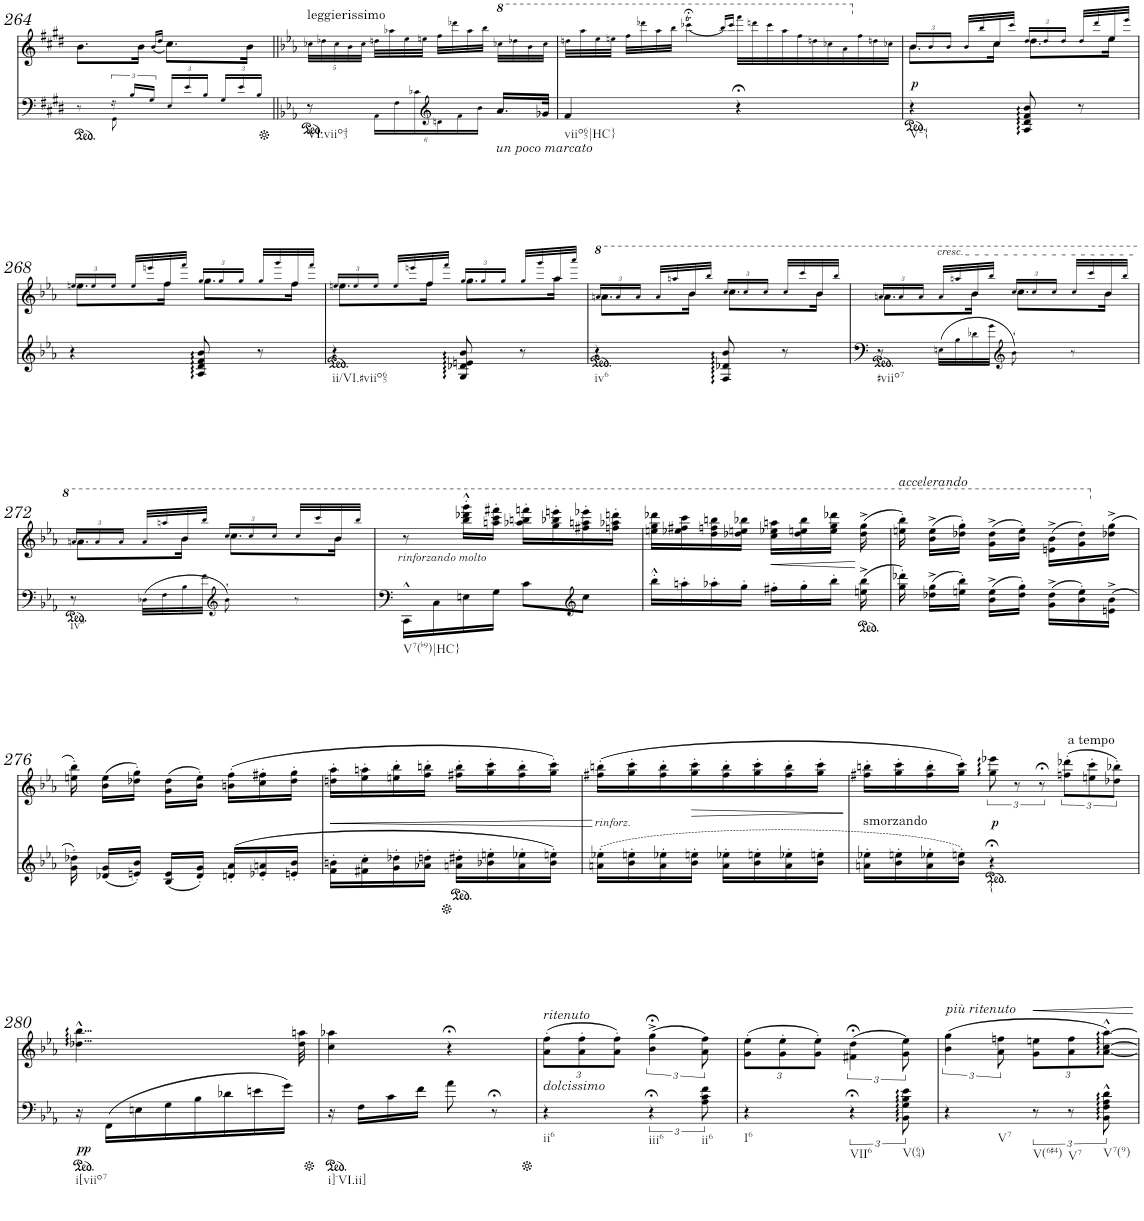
**kern	**kern	**dynam
*part1	*part1	*part1
*staff2	*staff1	*staff1/2
*I"Piano	*	*
*I'Pno.	*	*
!!LO:PB:g=z
*clefG2	*clefF4	*
*k[f#c#g#d#]	*k[f#c#g#d#]	*
*M2/4	*M2/4	*
=264	=264	=264
*^	*	*
8r	8ryy	8.b\L	.
24r	8GG#!\	.	.
24B!/LL	.	.	.
.	.	16b\Jk	.
24G#!/JJ	.	.	.
.	.	(16qb/LL	.
.	.	16qdd#/JJ	.
*Xbrackettup	*	*	*
24E!/LL	8ryy	8.cc#\L)	.
24e!/	.	.	.
24B!/JJ	.	.	.
24G#!/LL	8ryy	.	.
24e!/	.	.	.
.	.	16b\Jk	.
24B!/JJ	.	.	.
*v	*v	*	*
=265||	=265||	=265||
*k[b-e-a-]	*k[b-e-a-]	*
*	*Xbrackettup	*
!	!LO:TX:a:t=leggierissimo	!
!LO:TX:b:t=VI.viio43	!	!
8r	40cc-X!\LLL	.
.	40dd-X!\	.
.	40cc-!\	.
.	40b-!\	.
.	40cc-!\JJJ	.
24AA-!\LL	32ddn!\LLL	.
.	32aa-X!\	.
24F!\	.	.
.	32ee-!\	.
24c-X!\	.	.
.	32een!\JJJ	.
*clefG2	*	*
24dn!\	32ff!\LLL	.
.	32ddd-X!\	.
24f!\	.	.
.	32aa-!\	.
24b-!\JJ	.	.
.	32bb-!\JJJ	.
!LO:TX:b:i:t=un poco marcato	!	!
16.a-/LL	32ccc-X!\LLL	.
.	32ddd-X!\	.
.	32bb-!\	.
32g-X/JJk	32ccc-!\JJJ	.
=266	=266	=266
!LO:TX:b:t=viio65|HC}	!	!
4f/	32dddn!\LLL	.
.	32aaa-!\	.
.	32eee-!\	.
.	32eeen!\JJJ	.
.	32fff!\LLL	.
.	32dddd-X!\	.
.	32aaa-!\	.
.	32bbb-!\JJJ	.
4ryy	(<4cccc-X;<T!\	.
.	16qbbb-/LL)	.
.	16qcccc-/JJ	.
4r;<	32ffff!\LLL	.
.	32ddddn!\	.
.	32cccc-!\	.
.	32aaa-!\	.
.	32fff!\	.
.	32dddn!\	.
.	32ccc-X!\	.
.	32aa-!\	.
16ryy	32ff!\	.
.	32ddn!\	.
32ryy	32cc-X!\JJJ	.
=267	=267	=267
*	*^	*
!LO:TX:b:t=V2{	!	!	!
!	!LO:N:head=solid	!LO:N:head=solid	!LO:DY:b
4r	24b-!/LL	8.b-\L	p
.	24b-!/	.	.
.	24b-!/JJ	.	.
.	32b-!/LLL	.	.
.	32bb-!/	.	.
.	32cc!/	16cc\Jk	.
.	32ccc!/JJJ	.	.
8A-/ 8d/ 8f/ 8b-/	24dd!/LL	8.dd\L	.
.	24dd!/	.	.
.	24dd!/JJ	.	.
8r	32dd!/LLL	.	.
.	32ddd!/	.	.
.	32ee-!/	16ee-\Jk	.
.	32eee-!/JJJ	.	.
!!LO:LB:g=z	!!
=268	=268	=268	=268
4r	24een!/LL	8.ee\L	.
.	24ee!/	.	.
.	24ee!/JJ	.	.
.	32ee!/LLL	.	.
.	32eeen!/	.	.
.	32ff!/	16ff\Jk	.
.	32fff!/JJJ	.	.
8A-/ 8d/ 8f/ 8b-/	24gg!/LL	8.gg\L	.
.	24gg!/	.	.
.	24gg!/JJ	.	.
8r	32gg!/LLL	.	.
.	32ggg!/	.	.
.	32ff!/	16ff\Jk	.
.	32fff!/JJJ	.	.
=269	=269	=269	=269
!LO:TX:b:t=ii/VI.#viio65	!	!	!
4r	24een!/LL	8.ee\L	.
.	24ee!/	.	.
.	24ee!/JJ	.	.
.	32ee!/LLL	.	.
.	32eeen!/	.	.
.	32ff!/	16ff\Jk	.
.	32fff!/JJJ	.	.
8G/ 8d-X/ 8en/ 8b-/	24gg!/LL	8.gg\L	.
.	24gg!/	.	.
.	24gg!/JJ	.	.
8r	32gg!/LLL	.	.
.	32ggg!/	.	.
.	32aa-!/	16aa-\Jk	.
.	32aaa-!/JJJ	.	.
=270	=270	=270	=270
!LO:TX:b:t=iv6	!	!	!
4r	24aan!/LL	8.aa\L	.
.	24aa!/	.	.
.	24aa!/JJ	.	.
.	32aa!/LLL	.	.
.	32aaan!/	.	.
.	32bb-!/	16bb-\Jk	.
.	32bbb-!/JJJ	.	.
8F/ 8d-X/ 8b-/	24ccc!/LL	8.ccc\L	.
.	24ccc!/	.	.
.	24ccc!/JJ	.	.
8r	32ccc!/LLL	.	.
.	32cccc!/	.	.
.	32bb-!/	16bb-\Jk	.
.	32bbb-!/JJJ	.	.
=271	=271	=271	=271
!LO:TX:b:t=#viio7	!	!	!
8r	24aan!/LL	8.aa\L	.
.	24aa!/	.	.
.	24aa!/JJ	.	.
!	!LO:TX:a:i:t=cresc.	!	!
32En!\LLL	32aa!/LLL	.	.
32B-!\	32aaan!/	.	.
32d-X!\	32bb-!/	16bb-\Jk	.
32g!\JJJ	32bbb-!/JJJ	.	.
*clefG2	*	*	*
8b-`!\	24ccc!/LL	8.ccc\L	.
.	24ccc!/	.	.
.	24ccc!/JJ	.	.
8r	32ccc!/LLL	.	.
.	32cccc!/	.	.
.	32bb-!/	16bb-\Jk	.
.	32bbb-!/JJJ	.	.
!!LO:LB:g=z	!!
=272	=272	=272	=272
!LO:TX:b:t=iv6	!	!	!
8r	24aan!/LL	8.aa\L	.
.	24aa!/	.	.
.	24aa!/JJ	.	.
32D-X!\LLL	32aa!/LLL	.	.
32F!\	32aaan!/	.	.
32B-!\	32bb-!/	16bb-\Jk	.
32f!\JJJ	32bbb-!/JJJ	.	.
*clefG2	*	*	*
8b-`!\	24ccc!/LL	8.ccc\L	.
.	24ccc!/	.	.
.	24ccc!/JJ	.	.
8r	32ccc!/LLL	.	.
.	32cccc!/	.	.
.	32bb-!/	16bb-\Jk	.
.	32bbb-!/JJJ	.	.
=273	=273	=273	=273
!LO:TX:b:t=V7(b9)|HC}	!	!	!
!	!	!	!LO:DY:b
16CC^^\LL	8r	2ryy	other-dynamics
16C\	.	.	.
16En\	16bbb-\'^^ 16dddd-X\'^^ 16gggg\'^^LL	.	.
16G\JJ	16aaan\' 16cccc\' 16ffff#X\'JJ	.	.
8c\L	16aaa-X\' 16bbbn\' 16ffffn\'LL	.	.
.	16ggg\' 16bbb-X\' 16eeeen\'	.	.
*clefG2	*	*	*
8cc\J	16fff#X\' 16aaan\' 16eeee-X\'	.	.
.	16fffn\' 16aaa-X\' 16ddddn\'JJ	.	.
=274	=274	=274	=274
16bb-'^^\LL	16eeen\ 16ggg\ 16dddd-X\LL	2ryy	.
16aan'\	16eee-X\ 16fff#X\ 16cccc\	.	.
16aa-X'\	16ddd\ 16fffn\ 16bbbn\	.	.
16gg'\JJ	16ddd-X\ 16eeen\ 16bbb-X\JJ	.	.
!	!	!	!LO:HP:b
16ff#X'\LL	16ccc\ 16eee-X\ 16aaan\LL	.	<
16gg'\	16ddd-\ 16eeen\ 16bbb-\	.	.
16bb-'\JJ	16eee\ 16ggg\ 16dddd-X\JJ	.	.
16een\^ 16bb-\^	(16ddd-\^ 16ggg\^	.	[
=275	=275	=275	=275
!	!LO:TX:a:i:t=accelerando	!	!
16gg\' 16ddd-X\'	16eeen\' 16bbb-\')	2ryy	.
16dd-X\^ 16gg\^LL	(16bb-\^ 16eee\^LL	.	.
16een\' 16bb-\'JJ	16ddd-X\' 16ggg\'JJ)	.	.
16b-\^ 16ee\^LL	(16gg\^ 16ddd-\^LL	.	.
16dd-\' 16gg\'JJ	16bb-\' 16eee\'JJ)	.	.
16g\^ 16dd-\^LL	(16een\^ 16bb-\^LL	.	.
16b-\' 16ee\'	16gg\' 16ddd-\')	.	.
16en\^ 16b-\^JJ	(16dd-X\^ 16gg\^JJ	.	.
!!LO:LB:g=z	!!
=276	=276	=276	=276
16g\' 16dd-X\'	16een\' 16bb-\')	2ryy	.
16d-X/ 16g/LL	(16b-\ 16ee\LL	.	.
16en/' 16b-/'JJ	16dd-X\' 16gg\'JJ)	.	.
16B-/ 16e/LL	(16g\ 16dd-\LL	.	.
16d-/' 16g/'JJ	16b-\' 16ee\'JJ)	.	.
16dn/' 16a-/'LL	(16bn\' 16ff\'LL	.	.
16e-X/' 16an/'	16cc\' 16ff#X\'	.	.
16en/' 16b-/'JJ	16dd-\' 16gg\'JJ	.	.
=277	=277	=277	=277
!	!	!	!LO:HP:b
16f\' 16bn\'LL	16ddn\' 16aa-\'LL	2ryy	<
16f#X\' 16cc\'	16ee-\' 16aan\'	.	.
16g\' 16dd-X\'	16een\' 16bb-\'	.	.
16a-X\' 16ddn\'JJ	16ff\' 16bbn\'JJ	.	.
16an\' 16dd#X\'LL	16ff#X\' 16bb\'LL	.	.
16b-X\' 16een\'	16gg\' 16ccc\'	.	.
16a\' 16ee-X\'	16ff#\' 16bb\'	.	.
16b-\' 16een\'JJ	16gg\' 16ccc\'JJ)	.	.
*	*v	*v	*
.	.	[
=278	=278	=278
*	*^	*
!	!	!	!LO:DY:b
16an\' 16ee-X\'LL	(16ff#X\' 16bbn\'LL	2ryy	other-dynamics
16b-\' 16een\'	16gg\' 16ccc\'	.	.
16a\' 16ee-X\'	16ff#\' 16bb\'	.	.
!	!	!	!LO:HP:b
16b-\' 16een\'JJ	16gg\' 16ccc\'	.	>
16a\' 16ee-X\'LL	16ff#\' 16bb\'	.	.
16b-\' 16een\'	16gg\' 16ccc\'	.	.
16a\' 16ee-X\'	16ff#\' 16bb\'	.	.
16b-\' 16een\'JJ	16gg\' 16ccc\'JJ	.	.
*	*v	*v	*
.	.	]
=279	=279	=279
!	!LO:TX:b:t=smorzando	!
16an\' 16ee-X\'LL	16ff#X\' 16bbn\'LL	.
16b-\' 16een\'	16gg\' 16ccc\'	.
16a\' 16ee-X\'	16ff#\' 16bb\'	.
16b-\' 16een\'JJ	16gg\' 16ccc\'JJ)	.
*	*brackettup	*
!LO:TX:b:t={	!	!
!	!	!LO:DY:b
4r;<	24gg\ 24eee-X\	p
.	24r	.
.	24r;<	.
!	!LO:TX:a:t=a tempo	!
.	(24ffn\' 24ddd-X\'L	.
.	24een\' 24ccc\'	.
.	24dd-X\' 24bb-X\'J)	.
!!LO:LB:g=z
=280	=280	=280
*	*^	*
!LO:TX:b:t=i[viio7	!	!	!
!	!	!	!LO:DY:b=2
16r	4...dd-X\^^ 4...bb-\^^	2ryy	pp
16FF\LL	.	.	.
16En\	.	.	.
16G\	.	.	.
16B-\	.	.	.
16d-X\	.	.	.
16en\	.	.	.
16g\JJ	.	.	.
.	32dd-\ 32aan\	.	.
*	*v	*v	*
=281	=281	=281
!LO:TX:b:t=i]-VI.ii]	!	!
16r	4cc\ 4aa-X\	.
16F\LL	.	.
16c\	.	.
16f\JJ	.	.
8a-\	4r;<	.
8r;<	.	.
=282	=282	=282
*	*Xbrackettup	*
!	!LO:TX:a:i:t=ritenuto	!
!LO:TX:a:i:t=dolcissimo	!	!
!LO:TX:b:t=ii6	!	!
4r	(12a-\' 12ff\'L	.
.	12a-\' 12ff\'	.
.	12a-\' 12ff\'J)	.
*brackettup	*brackettup	*
!LO:TX:b:t=iii6	!	!
6r;<	(6b-\;<^ 6gg\;<^	.
!LO:TX:b:t=ii6	!	!
12A-\ 12c\ 12f\	12a-\ 12ff\)	.
=283	=283	=283
*	*Xbrackettup	*
!LO:TX:b:t=I6	!	!
4r	(12g\' 12ee-\'L	.
.	12g\' 12ee-\'	.
.	12g\' 12ee-\'J)	.
*	*brackettup	*
!LO:TX:b:t=VII6	!	!
6r;<	(6f#X\;< 6dd\;<	.
!LO:TX:b:t=V(64)	!	!
12BB-\ 12G\ 12B-\ 12e-\	12g\ 12ee-\)	.
=284	=284	=284
*	*^	*
!	!LO:TX:a:i:t=più ritenuto	!	!
!LO:TX:b:t=V7	!	!	!
4r	(6b-\ 6gg\	2ryy	.
.	12a-\ 12ffn\	.	.
*	*Xbrackettup	*	*
!LO:TX:b:t=V(6#4)	!	!	!
!	!	!	!LO:HP:b
12r	12g\ 12een\L	.	<
!LO:TX:b:t=V7	!	!	!
12r	12a-\ 12ff\	.	.
!LO:TX:b:t=V7(9)	!	!	!
12BB-\:^^ 12F\:^^ 12A-\:^^ 12d\:^^	[12a-\^^ [12cc\^^ [12aa-\^^J)	.	.
*	*v	*v	*
.	.	[
=	=	=
*-	*-	*-
